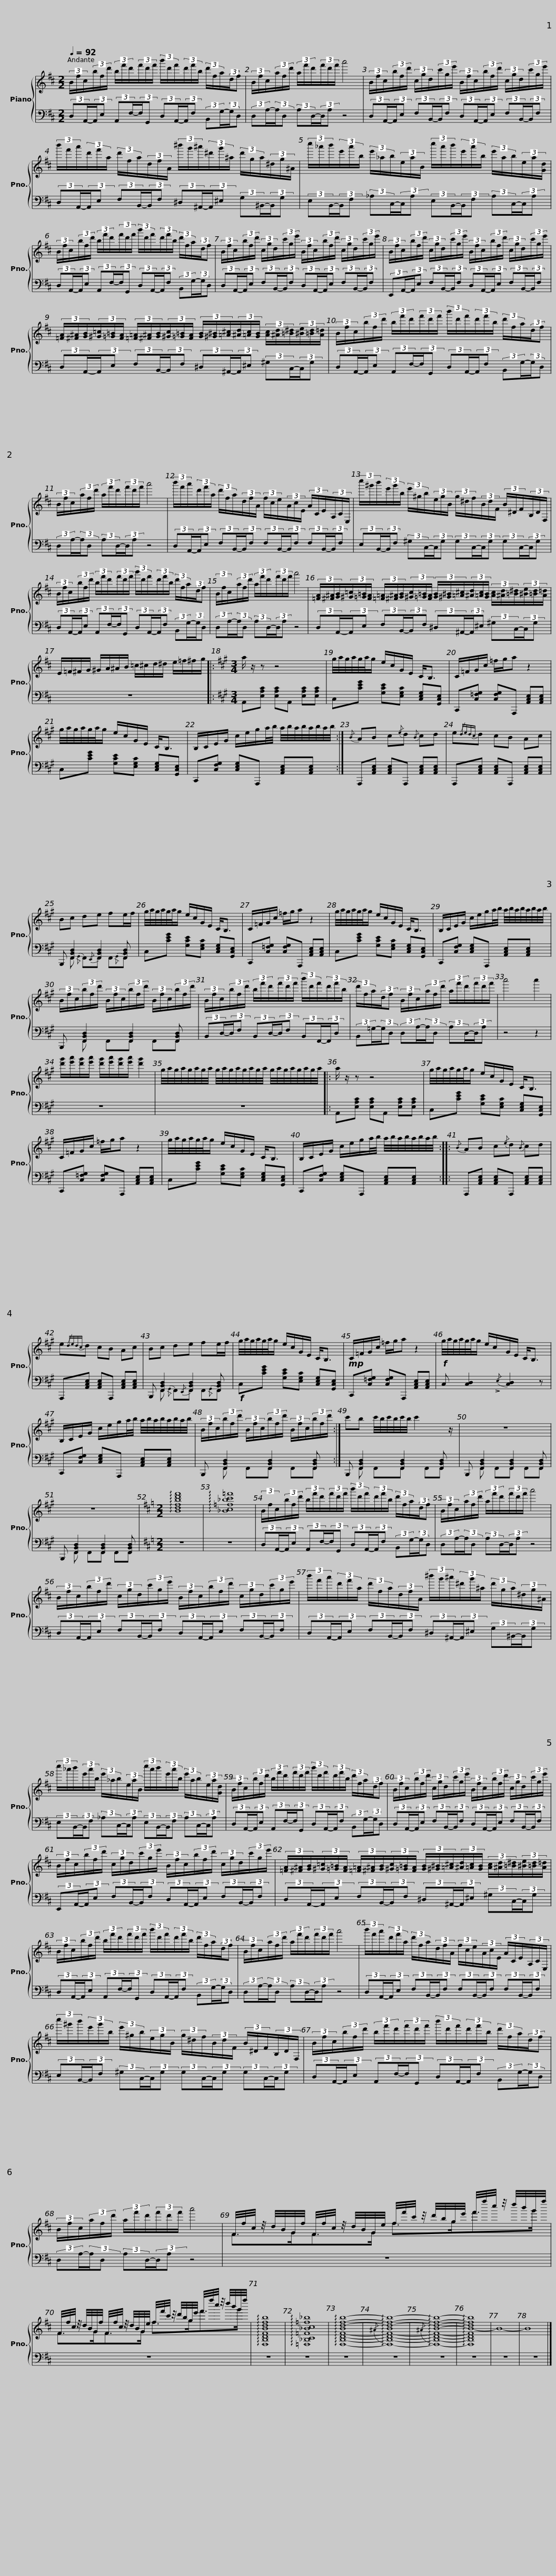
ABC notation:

X:1
%%score { ( 1 4 ) | ( 2 3 ) }
L:1/8
Q:1/4=92
M:2/2
I:linebreak $
K:D
V:1 treble
V:4 treble
V:2 bass
V:3 bass
V:1
 (3B/f/c/(3b/f/d'/ (3b/f'/d'/(3f'/d'/f'/ (3b'/d'/f'/(3d'/f'/b/ (3d'/f/a/(3:2:2d/f | (3B/f/c/(3a/f/d'/ (3a/f'/d'/(3f'/d'/f'/ a'4 |$ (3B/f/c/(3b/f/d'/ (3c/g/d/(3c'/g/e'/ (3B/f/c/(3b/f/d'/ (3c/g/d/(3c'/g/e'/ |$ (3b'/f'/a'/(3d'/f'/a/ (3d'/f/a/(3d/f/A/ (3^b'/g'/^a'/(3^d'/g'/^a/ (3d'/g/a/(3^d/g/^A/ |$ (3c''/_a'/b'/(3e'/a'/b/ (3e'/_a/b/(3e/a/B/ (3c''/a'/b'/(3e'/a'/b/ (3e'/a/b/(3e/a/[Gd]/ |$ %5
 (3B/f/c/(3b/f/d'/ (3b/f'/d'/(3f'/d'/f'/ (3b'/d'/f'/(3d'/f'/b/ (3d'/f/a/(3:2:2d/f |$ (3B/f/c/(3b/f/d'/ (3c/g/d/(3c'/g/e'/ (3B/f/c/(3b/f/d'/ (3c/g/d/(3c'/g/e'/ | (3B/f/c/(3b/f/d'/ (3c/g/d/(3c'/g/e'/ (3B/f/c/(3b/f/d'/ (3c/g/d/(3c'/g/e'/ |$ (3[=FA]/[^F^A]/[GB]/(3[^G=c]/[=G=B]/[FA]/ (3[=F=A]/[^F^A]/[GB]/(3[^Gc]/[=G=B]/[FA]/ (3[GB]/[^G^B]/[=A^c]/(3[^Ad]/[=Ac]/[GB]/ (3[Ac]/[^Ad]/[=B^d]/(3[^Be]/[=Bd]/[A=d]/ |$ (3B/f/c/(3b/f/d'/ (3b/f'/d'/(3f'/d'/f'/ (3b'/d'/f'/(3d'/f'/b/ (3d'/f/a/(3:2:2d/f | %10
 (3B/f/c/(3a/f/d'/ (3a/f'/d'/(3f'/d'/f'/ a'4 |$ (3b'/f'/a'/(3d'/f'/a/ (3d'/f/a/(3d/f/A/ (3f/c/e/(3A/c/E/ (3A/C/E/(3A,/C/E,/ |$ (3c''/^g'/b'/(3e'/g'/b/ (3e'/^g/b/(3e/g/B/ (3g/^d/f/(3B/d/F/ (3B/^D/F/(3B,/D/F,/ |$ (3B/f/c/(3b/f/d'/ (3b/f'/d'/(3f'/d'/f'/ (3b'/d'/f'/(3d'/f'/b/ (3d'/f/a/(3:2:2d/f | (3B/f/c/(3a/f/d'/ (3a/f'/d'/(3f'/d'/f'/ a'4 |$ %15
 (3[=FA]/[^F^A]/[GB]/(3[^G=c]/[=G=B]/[FA]/ (3[=F=A]/[^F^A]/[GB]/(3[^Gc]/[=G=B]/[FA]/ (3[GB]/[^G^B]/[=A^c]/(3[^Ad]/[=Ac]/[GB]/ (3[Ac]/[^Ad]/[=B^d]/(3[^Be]/[=Bd]/[A=d]/ |$ E/=F/^F/G/ ^G/A/^A/B/ =c/^c/d/^d/ e/=f/^f/g/ |:[K:A][M:3/4] a/ z/ z z4 |$ g/4a/4g/4a/4g/4a/4g/ e/c/G/E/ C<B, | C/=F/G/c/ =f/g/a z2 | %20
 g/4a/4g/4a/4g/4a/4g/ e/c/G/E/ C<B, |$ B,/C/E/G/ c/e/g/a/4b/4 a/4b/4a/4b/4a/4b/4a/4b/4 :|{/B} AB c{/e}d{/B} cd | e{/dedc}d cB Ac |$ Bc de fe/f/ | %25
 g/4a/4g/4a/4g/4a/4g/ e/c/G/E/ C<B, | C/=F/G/c/ =f/g/a z2 |$ g/4a/4g/4a/4g/4a/4g/ e/c/G/E/ C<B, | B,/C/E/G/ c/e/g/a/4b/4 a/4b/4a/4b/4a/4b/4a/4b/4 |$ (3B/f/c/(3b/f/d'/ (3B/f/c/(3b/f/d'/ (3B/f/c/(3b/f/d'/ | %30
 (3B/f/c/(3b/f/d'/ (3b/f'/d'/(3f'/d'/f'/ (3b'/d'/f'/(3d'/f'/b/ |$ (3d'/f/a/(3:2:2d/f (3B/f/c/(3a/f/d'/ (3a/f'/d'/(3f'/d'/f'/ | a'4 a'2 | [d'g']/[e'a']/[d'g']/[e'a']/ [d'g']/[e'a']/[d'g']/[e'a']/ [d'g']2 |$ g/4a/4g/4a/4g/4a/4g/4a/4 g/4a/4g/4a/4g/4a/4g/4a/4 g/4a/4g/4a/4g/4a/4g/4a/4 |: %35
 a/ z/ z z4 |$ g/4a/4g/4a/4g/4a/4g/ e/c/G/E/ C<B, | C/=F/G/c/ =f/g/a z2 | g/4a/4g/4a/4g/4a/4g/ e/c/G/E/ C<B, |$ B,/C/E/G/ c/e/g/a/4b/4 a/4b/4a/4b/4a/4b/4a/4b/4 :: %40
{/B} AB c{/e}d{/B} cd | e{/dedc}d cB Ac |$ Bc de fe/f/ | g/4a/4g/4a/4g/4a/4g/ e/c/G/E/ C<B, |!mp! C/=F/G/c/ =f/g/a z2 |$ %45
!f! g/4a/4g/4a/4g/4a/4g/ e/c/G/E/ C<B, | B,/C/E/G/ c/e/g/a/4b/4 a/4b/4a/4b/4a/4b/4a/4b/4 |$ (3B/f/c/(3b/f/d'/ (3B/f/c/(3b/f/d'/ (3B/f/c/(3b/f/d'/ :| c'b c'/4b/4c'/4b/4c'/4b/4 c'2 z/ | z6 |$ %50
 z6 |[K:D][M:2/2] !arpeggio![Bdfbd'f']8 | !arpeggio![_Bc=f_bc'=f']8 | (3B/f/c/(3b/f/d'/ (3b/f'/d'/(3f'/d'/f'/ (3b'/d'/f'/(3d'/f'/b/ (3d'/f/a/(3:2:2d/f |$ (3B/f/c/(3a/f/d'/ (3a/f'/d'/(3f'/d'/f'/ a'4 | %55
 (3B/f/c/(3b/f/d'/ (3c/g/d/(3c'/g/e'/ (3B/f/c/(3b/f/d'/ (3c/g/d/(3c'/g/e'/ |$ (3b'/f'/a'/(3d'/f'/a/ (3d'/f/a/(3d/f/A/ (3^b'/g'/^a'/(3^d'/g'/^a/ (3d'/g/a/(3^d/g/^A/ |$ (3c''/_a'/b'/(3e'/a'/b/ (3e'/_a/b/(3e/a/B/ (3c''/a'/b'/(3e'/a'/b/ (3e'/a/b/(3e/a/[Gd]/ |$ (3B/f/c/(3b/f/d'/ (3b/f'/d'/(3f'/d'/f'/ (3b'/d'/f'/(3d'/f'/b/ (3d'/f/a/(3:2:2d/f |$ (3B/f/c/(3b/f/d'/ (3c/g/d/(3c'/g/e'/ (3B/f/c/(3b/f/d'/ (3c/g/d/(3c'/g/e'/ | %60
 (3B/f/c/(3b/f/d'/ (3c/g/d/(3c'/g/e'/ (3B/f/c/(3b/f/d'/ (3c/g/d/(3c'/g/e'/ |$ (3[=FA]/[^F^A]/[GB]/(3[^G=c]/[=G=B]/[FA]/ (3[=F=A]/[^F^A]/[GB]/(3[^Gc]/[=G=B]/[FA]/ (3[GB]/[^G^B]/[=A^c]/(3[^Ad]/[=Ac]/[GB]/ (3[Ac]/[^Ad]/[=B^d]/(3[^Be]/[=Bd]/[A=d]/ |$ (3B/f/c/(3b/f/d'/ (3b/f'/d'/(3f'/d'/f'/ (3b'/d'/f'/(3d'/f'/b/ (3d'/f/a/(3:2:2d/f | (3B/f/c/(3a/f/d'/ (3a/f'/d'/(3f'/d'/f'/ a'4 |$ (3b'/f'/a'/(3d'/f'/a/ (3d'/f/a/(3d/f/A/ (3f/c/e/(3A/c/E/ (3A/C/E/(3A,/C/E,/ |$ %65
 (3c''/^g'/b'/(3e'/g'/b/ (3e'/^g/b/(3e/g/B/ (3g/^d/f/(3B/d/F/ (3B/^D/F/(3B,/D/F,/ |$ (3B/f/c/(3b/f/d'/ (3b/f'/d'/(3f'/d'/f'/ (3b'/d'/f'/(3d'/f'/b/ (3d'/f/a/(3:2:2d/f | (3B/f/c/(3a/f/d'/ (3a/f'/d'/(3f'/d'/f'/ a'4 |$ F/4f/4c/4 z/4 d/4B/4G/4f/4 F/4f/4c/4 z/4 d/4B/4G/4e/4 f/4f'/4c'/4 z/4 d'/4b/4g/4e'/4 f'/4f''/4c''/4 z/4 d''/4b'/4g'/4f''/4 |$ F/4f/4c/4 z/4 d/4B/4G/4f/4 F/4f/4c/4 z/4 d/4B/4G/4e/4 f/4f'/4c'/4 z/4 d'/4b/4g/4e'/4 f'/4f''/4c''/4 z/4 d''/4b'/4g'/4f''/4 | %70
 !arpeggio![F,B,DFBdfb]8 |$ !arpeggio![=F,_B,C=F_Bc=f_b]8 | !arpeggio![F,-B,-D-F-Bd-f-b-]8 |{/^A} !arpeggio![F,-B,-D-F-Bd-f-b-]8 |{/^A} !arpeggio![F,B,DFBdfb]8- | %75
 !arpeggio![F,B,DFB-dfb]8 | B8- | B8 |] %78
V:2
 (3:2:2D,A,,/-(3:2:2A,,/E, (3:2:2A,,F,/-(3:2:2F,/G,, (3:2:2D,A,,/-(3:2:2A,,/F, (3:2:2B,,G,/-(3:2:2G,/D, | (3:2:2D,A,/-(3:2:2A,/D, (3:2:2A,D,/-(3:2:2D,/A, z4 |$ (3:2:2D,A,,/-(3:2:2A,,/E, (3:2:2F,B,,/-(3:2:2B,,/F, (3:2:2D,A,,/-(3:2:2A,,/E, (3:2:2F,B,,/-(3:2:2B,,/F, |$ (3:2:2D,A,,/-(3:2:2A,,/E, (3:2:2F,B,,/-(3:2:2B,,/F, (3:2:2^D,^A,,/-(3:2:2A,,/^E, (3:2:2G,^B,,/-(3:2:2B,,/G, |$ (3:2:2E,B,,/-(3:2:2B,,/F, (3:2:2_A,C,/-(3:2:2C,/A, (3:2:2E,B,,/-(3:2:2B,,/F, (3:2:2A,C,/-(3:2:2C,/A, |$ %5
 (3:2:2D,A,,/-(3:2:2A,,/E, (3:2:2A,,F,/-(3:2:2F,/G,, (3:2:2D,A,,/-(3:2:2A,,/F, (3:2:2B,,G,/-(3:2:2G,/D, |$ (3:2:2D,A,,/-(3:2:2A,,/E, (3:2:2F,B,,/-(3:2:2B,,/F, (3:2:2D,A,,/-(3:2:2A,,/E, (3:2:2F,B,,/-(3:2:2B,,/F, | (3:2:2E,,A,,/-(3:2:2A,,/E, (3:2:2F,B,,/-(3:2:2B,,/F, (3:2:2D,A,,/-(3:2:2A,,/E, (3:2:2F,B,,/-(3:2:2B,,/F, |$ (3:2:2D,A,,/-(3:2:2A,,/E, (3:2:2F,B,,/-(3:2:2B,,/F, (3:2:2^D,^A,,/-(3:2:2A,,/^E, (3:2:2^G,C,/-(3:2:2C,/G, |$ (3:2:2D,A,,/-(3:2:2A,,/E, (3:2:2A,,F,/-(3:2:2F,/G,, (3:2:2D,A,,/-(3:2:2A,,/F, (3:2:2B,,G,/-(3:2:2G,/D, | %10
 (3:2:2D,A,/-(3:2:2A,/D, (3:2:2A,D,/-(3:2:2D,/A, z4 |$ (3:2:2D,A,,/-(3:2:2A,,/E, (3:2:2F,B,,/-(3:2:2B,,/F, (3:2:2F,B,,/-(3:2:2B,,/F, (3:2:2F,B,,/-(3:2:2B,,/F, |$ (3:2:2E,B,,/-(3:2:2B,,/F, (3:2:2^G,C,/-(3:2:2C,/G, (3:2:2G,C,/-(3:2:2C,/G, (3:2:2G,C,/-(3:2:2C,/G, |$ (3:2:2D,A,,/-(3:2:2A,,/E, (3:2:2A,,F,/-(3:2:2F,/G,, (3:2:2D,A,,/-(3:2:2A,,/F, (3:2:2B,,G,/-(3:2:2G,/D, | (3:2:2D,A,/-(3:2:2A,/D, (3:2:2A,D,/-(3:2:2D,/A, z4 |$ %15
 (3:2:2D,A,,/-(3:2:2A,,/E, (3:2:2F,B,,/-(3:2:2B,,/F, (3:2:2^D,^A,,/-(3:2:2A,,/^E, (3:2:2^G,C,/-(3:2:2C,/G, |$ z8 |:[K:A][M:3/4] A,,[E,A,C] [E,A,C]A,, [E,A,C][E,A,C] |$ C,[CEG] [G,CE][E,G,C] [C,E,G,][G,,C,E,] | C,,[C,=F,G,] [C,F,G,]A,,, [A,,C,E,][A,,C,E,] | %20
 C,[CEG] [G,CE][E,G,C] [C,E,G,][G,,C,E,] |$ C,,[C,F,G,] [C,E,G,]A,,, [A,,C,E,][A,,C,E,] :| A,,,[A,,C,E,] [A,,C,E,]A,,, [A,,C,E,][A,,C,E,] | A,,,[A,,C,E,] [A,,C,E,]A,,, [A,,C,E,][A,,C,E,] |$ B,,, [F,,B,,D,]2{/E,,} [F,,B,,D,]2 [F,,B,,D,] | %25
 C,[CEG] [G,CE][E,G,C] [C,E,G,][G,,C,E,] | C,,[C,=F,G,] [C,F,G,]A,,, [A,,C,E,][A,,C,E,] |$ C,[CEG] [G,CE][E,G,C] [C,E,G,][G,,C,E,] | C,,[C,F,G,] [C,E,G,]A,,, [A,,C,E,][A,,C,E,] |$ B,,, [F,,B,,D,]2 [F,,B,,D,]2 [F,,B,,D,] | %30
 (3:2:2B,,D,/-(3:2:2D,/F, (3:2:2B,,D,/-(3:2:2D,/F, (3:2:2B,,F,,/-(3:2:2F,,/D, |$ (3:2:2B,,=G,/-(3:2:2G,/D, (3:2:2D,A,/-(3:2:2A,/D, (3:2:2A,D,/-(3:2:2D,/A, | z4 z2 | z6 |$ z6 |: %35
 A,,[E,A,C] [E,A,C]A,, [E,A,C][E,A,C] |$ C,[CEG] [G,CE][E,G,C] [C,E,G,][G,,C,E,] | C,,[C,=F,G,] [C,F,G,]A,,, [A,,C,E,][A,,C,E,] | C,[CEG] [G,CE][E,G,C] [C,E,G,][G,,C,E,] |$ C,,[C,F,G,] [C,E,G,]A,,, [A,,C,E,][A,,C,E,] :: %40
 A,,,[A,,C,E,] [A,,C,E,]A,,, [A,,C,E,][A,,C,E,] | A,,,[A,,C,E,] [A,,C,E,]A,,, [A,,C,E,][A,,C,E,] |$ B,,, [F,,B,,D,]2{/E,,} [F,,B,,D,]2 [F,,B,,D,] |!f! C,[CEG] [G,CE][E,G,C] [C,E,G,][G,,C,E,] | C,,[C,=F,G,] [C,F,G,]A,,, [A,,C,E,][A,,C,E,] |$ %45
 C, [C,D,]2{/!>!E,} [C,D,]2 z | C,,[C,F,G,] [C,E,G,]A,,, [A,,C,E,][A,,C,E,] |$ B,,, [F,,B,,D,]2 [F,,B,,D,]2 [F,,B,,D,] :| B,,, [F,,B,,D,]2 [F,,B,,D,]2 [F,,B,,D,] | B,,, [F,,B,,D,]2 [F,,B,,D,]2 [F,,B,,D,] |$ %50
 B,,, [F,,B,,D,]2 [F,,B,,D,]2 [F,,B,,D,] |[K:D][M:2/2] z8 | z8 | (3:2:2D,A,,/-(3:2:2A,,/E, (3:2:2A,,F,/-(3:2:2F,/G,, (3:2:2D,A,,/-(3:2:2A,,/F, (3:2:2B,,G,/-(3:2:2G,/D, |$ (3:2:2D,A,/-(3:2:2A,/D, (3:2:2A,D,/-(3:2:2D,/A, z4 | %55
 (3:2:2D,A,,/-(3:2:2A,,/E, (3:2:2F,B,,/-(3:2:2B,,/F, (3:2:2D,A,,/-(3:2:2A,,/E, (3:2:2F,B,,/-(3:2:2B,,/F, |$ (3:2:2D,A,,/-(3:2:2A,,/E, (3:2:2F,B,,/-(3:2:2B,,/F, (3:2:2^D,^A,,/-(3:2:2A,,/^E, (3:2:2G,^B,,/-(3:2:2B,,/G, |$ (3:2:2E,B,,/-(3:2:2B,,/F, (3:2:2_A,C,/-(3:2:2C,/A, (3:2:2E,B,,/-(3:2:2B,,/F, (3:2:2A,C,/-(3:2:2C,/A, |$ (3:2:2D,A,,/-(3:2:2A,,/E, (3:2:2A,,F,/-(3:2:2F,/G,, (3:2:2D,A,,/-(3:2:2A,,/F, (3:2:2B,,G,/-(3:2:2G,/D, |$ (3:2:2D,A,,/-(3:2:2A,,/E, (3:2:2F,B,,/-(3:2:2B,,/F, (3:2:2D,A,,/-(3:2:2A,,/E, (3:2:2F,B,,/-(3:2:2B,,/F, | %60
 (3:2:2E,,A,,/-(3:2:2A,,/E, (3:2:2F,B,,/-(3:2:2B,,/F, (3:2:2D,A,,/-(3:2:2A,,/E, (3:2:2F,B,,/-(3:2:2B,,/F, |$ (3:2:2D,A,,/-(3:2:2A,,/E, (3:2:2F,B,,/-(3:2:2B,,/F, (3:2:2^D,^A,,/-(3:2:2A,,/^E, (3:2:2^G,C,/-(3:2:2C,/G, |$ (3:2:2D,A,,/-(3:2:2A,,/E, (3:2:2A,,F,/-(3:2:2F,/G,, (3:2:2D,A,,/-(3:2:2A,,/F, (3:2:2B,,G,/-(3:2:2G,/D, | (3:2:2D,A,/-(3:2:2A,/D, (3:2:2A,D,/-(3:2:2D,/A, z4 |$ (3:2:2D,A,,/-(3:2:2A,,/E, (3:2:2F,B,,/-(3:2:2B,,/F, (3:2:2F,B,,/-(3:2:2B,,/F, (3:2:2F,B,,/-(3:2:2B,,/F, |$ %65
 (3:2:2E,B,,/-(3:2:2B,,/F, (3:2:2^G,C,/-(3:2:2C,/G, (3:2:2G,C,/-(3:2:2C,/G, (3:2:2G,C,/-(3:2:2C,/G, |$ (3:2:2D,A,,/-(3:2:2A,,/E, (3:2:2A,,F,/-(3:2:2F,/G,, (3:2:2D,A,,/-(3:2:2A,,/F, (3:2:2B,,G,/-(3:2:2G,/D, | (3:2:2D,A,/-(3:2:2A,/D, (3:2:2A,D,/-(3:2:2D,/A, z4 |$ z8 |$ z8 | %70
 z8 |$ z8 | z8 | z8 | z8 | %75
 z8 | z8 | z8 |] %78
V:3
 x8 | x8 |$ x8 |$ x8 |$ x8 |$ %5
 x8 |$ x8 | x8 |$ x8 |$ x8 | %10
 x8 |$ x8 |$ x8 |$ x8 | x8 |$ %15
 x8 |$ x8 |:[K:A][M:3/4] x6 |$ x6 | x6 | %20
 x6 |$ x6 :| x6 | x6 |$ x F,,{/G,,} F,,F,, F,,{/G,,}F,, | %25
 x6 | x6 |$ x6 | x6 |$ x F,, F,,F,, F,,F,, | %30
 x6 |$ x6 | x6 | x6 |$ x6 |: %35
 x6 |$ x6 | x6 | x6 |$ x6 :: %40
 x6 | x6 |$ x F,,{/G,,} F,,F,, F,,{/G,,}F,, | x6 | x6 |$ %45
 x6 | x6 |$ x F,, F,,F,, F,,F,, :| x F,, F,,F,, F,,F,, | x F,, F,,F,, F,,F,, |$ %50
 x F,, F,,F,, F,,F,, |[K:D][M:2/2] x8 | x8 | x8 |$ x8 | %55
 x8 |$ x8 |$ x8 |$ x8 |$ x8 | %60
 x8 |$ x8 |$ x8 | x8 |$ x8 |$ %65
 x8 |$ x8 | x8 |$ x8 |$ x8 | %70
 x8 |$ x8 | x8 | x8 | x8 | %75
 x8 | x8 | x8 |] %78
V:4
 x8 | x8 |$ x8 |$ x8 |$ x8 |$ %5
 x8 |$ x8 | x8 |$ x8 |$ x8 | %10
 x8 |$ x8 |$ x8 |$ x8 | x8 |$ %15
 x8 |$ x8 |:[K:A][M:3/4] x6 |$ x6 | x6 | %20
 x6 |$ x6 :| x6 | x6 |$ x6 | %25
 x6 | x6 |$ x6 | x6 |$ x6 | %30
 x6 |$ x6 | x6 | x6 |$ x6 |: %35
 x6 |$ x6 | x6 | x6 |$ x6 :: %40
 x6 | x6 |$ x6 | x6 | x6 |$ %45
 x6 | x6 |$ x6 :| x6 | x6 |$ %50
 x6 |[K:D][M:2/2] x8 | x8 | x8 |$ x8 | %55
 x8 |$ x8 |$ x8 |$ x8 |$ x8 | %60
 x8 |$ x8 |$ x8 | x8 |$ x8 |$ %65
 x8 |$ x8 | x8 |$ F>GF>G f>gf'>g' |$ F>GF>G f>gf'>g' | %70
 x8 |$ x8 | x8 | x8 | x8 | %75
 x8 | x8 | x8 |] %78
